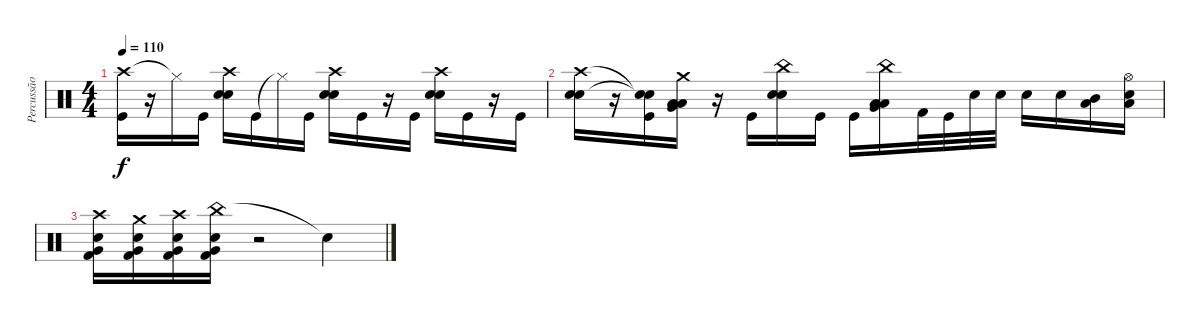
\track ("Percussão" "Percussão") {instrument percussion}
\staff {score}
\articulation defaults
\ts (4 4)
\tempo 110
\clef neutral
\ks c
("Crash high (hit)" "Kick (hit)").16{bd 480 dy f} r.16 "Hi-Hat (closed)"{t}.16 "Kick (hit)".16 ("Crash high (hit)" "Electric Snare (hit)" "Electric Snare (hit)").16{bu 480} "Kick (hit)".16 "Hi-Hat (closed)"{t}.16 "Kick (hit)".16 ("Crash high (hit)" "Electric Snare (hit)" "Electric Snare (hit)").16{bd 480} "Kick (hit)".16 r.16 "Kick (hit)".16 ("Crash high (hit)" "Electric Snare (hit)" "Electric Snare (hit)").16{bd 480} "Kick (hit)".16 r.16 "Kick (hit)".16 |
("Crash high (hit)" "Electric Snare (hit)" "Electric Snare (hit)").16{bd 480} r.16 ("Snare (hit)"{t} "Snare (hit)"{t} "Kick (hit)").16 ("Crash medium (hit)" "Very Low Tom (hit)" "Low Tom (hit)" "Low Tom (hit)").16{bu 480} r.16 "Kick (hit)".16 ("China (hit)" "Electric Snare (hit)" "Electric Snare (hit)").16{bd 480} "Kick (hit)".16 "Kick (hit)".16 ("China (hit)" "Very Low Tom (hit)" "Low Tom (hit)" "Low Tom (hit)").16{bd 480} "Kick (hit) 2".32 "Kick (hit)".32 "Electric Snare (hit)".32 "Electric Snare (hit)".32 "Electric Snare (hit)".16 "Electric Snare (hit)".16 ("Mid Tom (hit)" "Low Tom (hit)").16 ("Hi-Hat (open)" "Low Tom (hit)" "Electric Snare (hit)").16 |
("Crash high (hit)" "Very Low Tom (hit)" "Electric Snare (hit)" "Kick (hit) 2").16 ("Crash medium (hit)" "Very Low Tom (hit)" "Electric Snare (hit)" "Kick (hit) 2").16 ("Crash high (hit)" "Very Low Tom (hit)" "Electric Snare (hit)" "Kick (hit) 2").16 ("China (hit)" "Very Low Tom (hit)" "Electric Snare (hit)" "Kick (hit) 2").16 r.2 "Snare (hit)"{t}.4
